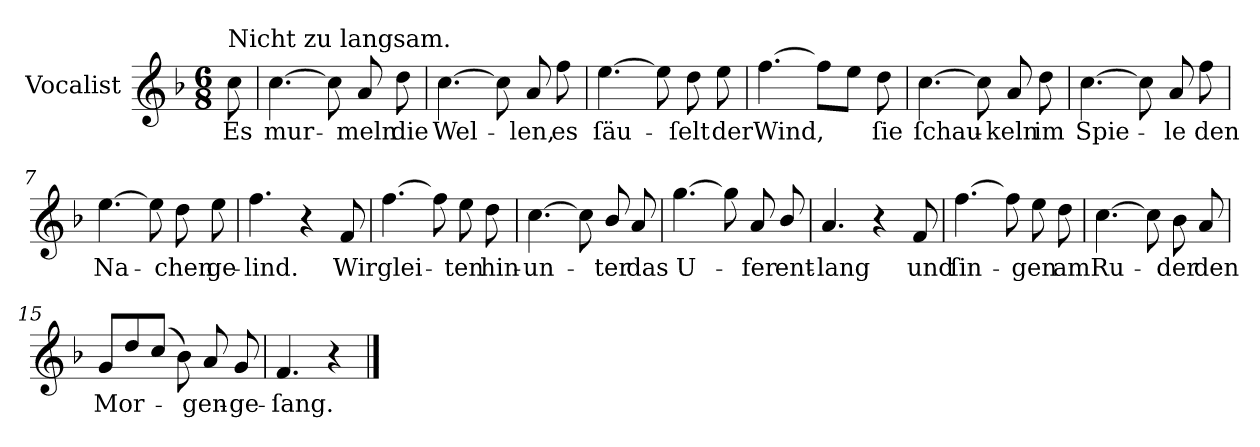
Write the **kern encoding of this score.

**kern	**text
*part1	*part1
*staff1	*staff1
*I"Vocalist	*
*k[b-]	*
*F:	*
*M6/8	*
=	=
!LO:TX:a:t=Nicht zu langsam.	!
8cc	Es
=1	=1
[4.cc	mur-
8cc]	.
8a	-meln
8dd	die
=2	=2
[4.cc	Wel-
8cc]	.
8a	-len,
8ff	es
=3	=3
[4.ee	ſäu-
8ee]	.
8dd	-ſelt
8ee	der
=4	=4
[4.ff	Wind,
8ffL]	.
8eeJ	.
8dd	ſie
=5	=5
[4.cc	ſchau-
8cc]	.
8a	-keln
8dd	im
=6	=6
[4.cc	Spie-
8cc]	.
8a	-le
8ff	den
=7	=7
[4.ee	Na-
8ee]	.
8dd	-chen
8ee	ge-
=8	=8
4.ff	-lind.
4r	.
8f	Wir
=9	=9
[4.ff	glei-
8ff]	.
8ee	-ten
8dd	hin-
=10	=10
[4.cc	-un-
8cc]	.
8b-/	-ter
8a	das
=11	=11
[4.gg	U-
8gg]	.
8a	-fer
8b-/	ent-
=12	=12
4.a	-lang
4r	.
8f	und
=13	=13
[4.ff	ſin-
8ff]	.
8ee	-gen
8dd	am
=14	=14
[4.cc	Ru-
8cc]	.
8b-	-der
8a	den
=15	=15
8g/L	Mor-
8dd	.
(8ccJ	.
8b-)	.
8a	-gen-
8g	-ge-
=16	=16
4.f	-ſang.
4r	.
==	==
*-	*-
